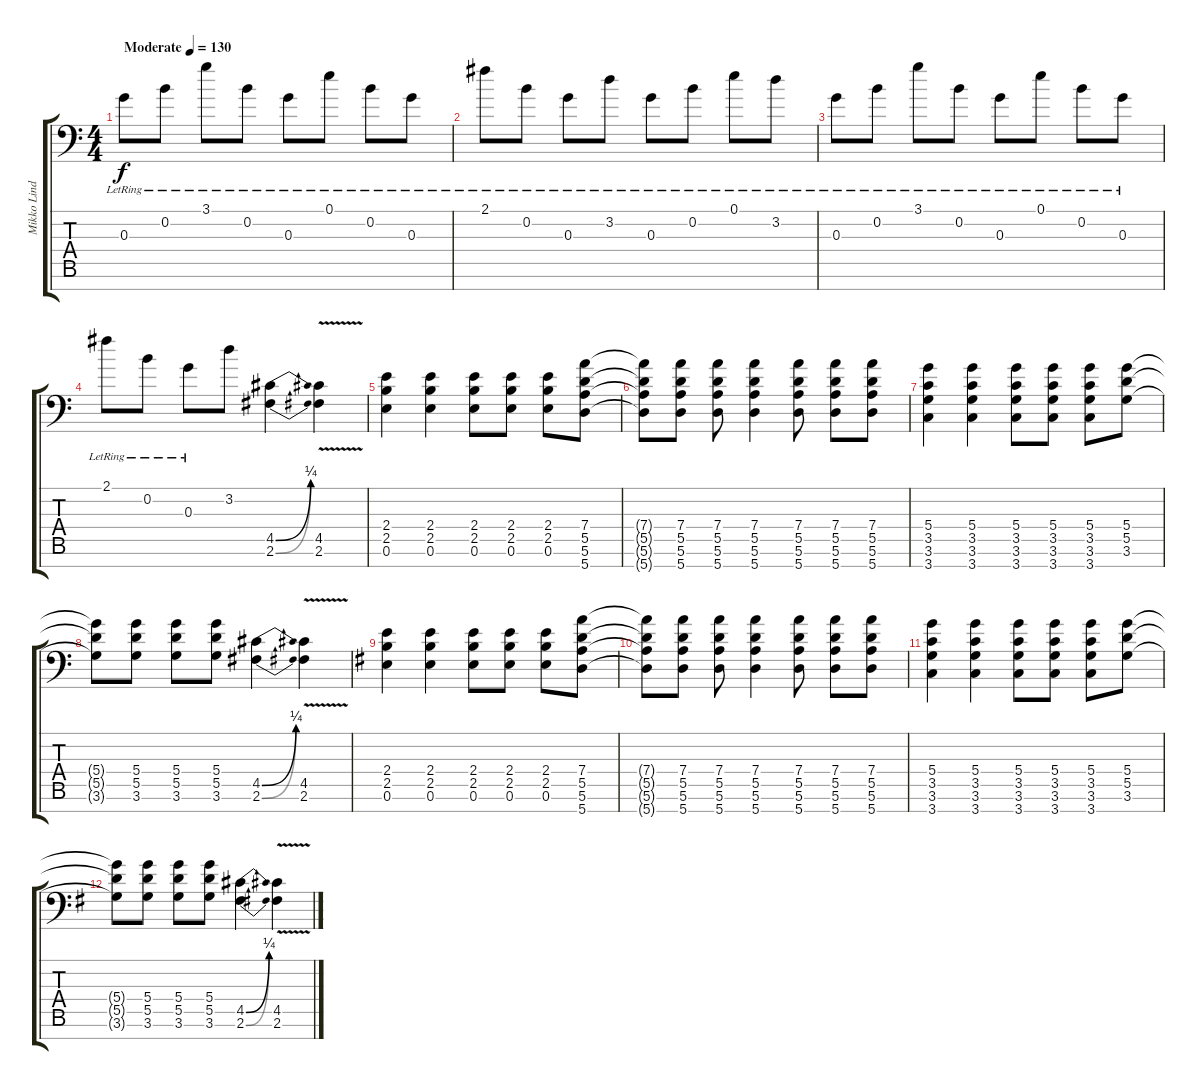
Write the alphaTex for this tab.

\track ("Mikko Lindström" "Mikko Lind") {instrument acousticguitarsteel}
\staff {score tabs}
\tuning (E4 B3 G3 D3 A2 E2 A1) {hide}
\ts (4 4)
\tempo (130 "Moderate")
\clef f4
\ks c
0.3{lr}.8{dy f instrument acousticguitarsteel} 0.2{lr}.8 3.1{lr}.8 0.2{lr}.8 0.3{lr}.8 0.1{lr}.8 0.2{lr}.8 0.3{lr}.8 |
2.1{lr}.8 0.2{lr}.8 0.3{lr}.8 3.2{lr}.8 0.3{lr}.8 0.2{lr}.8 0.1{lr}.8 3.2{lr}.8 |
0.3{lr}.8 0.2{lr}.8 3.1{lr}.8 0.2{lr}.8 0.3{lr}.8 0.1{lr}.8 0.2{lr}.8 0.3{lr}.8 |
2.1{lr}.8 0.2{lr}.8 0.3{lr}.8 3.2.8 (4.5{be (bend 0 0 60 1)} 2.6{be (bend 0 0 60 1)}).4{instrument distortionguitar} (4.5{v} 2.6{v}).4 |
(2.4 2.5 0.6).4 (2.4 2.5 0.6).4 (2.4 2.5 0.6).8 (2.4 2.5 0.6).8 (2.4 2.5 0.6).8 (7.4 5.5 5.6 5.7).8 |
(7.4{t} 5.5{t} 5.6{t} 5.7{t}).8 (7.4 5.5 5.6 5.7).8 (7.4 5.5 5.6 5.7).8 (7.4 5.5 5.6 5.7).4 (7.4 5.5 5.6 5.7).8 (7.4 5.5 5.6 5.7).8 (7.4 5.5 5.6 5.7).8 |
(5.4 3.5 3.6 3.7).4 (5.4 3.5 3.6 3.7).4 (5.4 3.5 3.6 3.7).8 (5.4 3.5 3.6 3.7).8 (5.4 3.5 3.6 3.7).8 (5.4 5.5 3.6).8 |
(5.4{t} 5.5{t} 3.6{t}).8 (5.4 5.5 3.6).8 (5.4 5.5 3.6).8 (5.4 5.5 3.6).8 (4.5{be (bend 0 0 60 1)} 2.6{be (bend 0 0 60 1)}).4 (4.5{v} 2.6{v}).4 |
\ks g
(2.4 2.5 0.6).4 (2.4 2.5 0.6).4 (2.4 2.5 0.6).8 (2.4 2.5 0.6).8 (2.4 2.5 0.6).8 (7.4 5.5 5.6 5.7).8 |
(7.4{t} 5.5{t} 5.6{t} 5.7{t}).8 (7.4 5.5 5.6 5.7).8 (7.4 5.5 5.6 5.7).8 (7.4 5.5 5.6 5.7).4 (7.4 5.5 5.6 5.7).8 (7.4 5.5 5.6 5.7).8 (7.4 5.5 5.6 5.7).8 |
(5.4 3.5 3.6 3.7).4 (5.4 3.5 3.6 3.7).4 (5.4 3.5 3.6 3.7).8 (5.4 3.5 3.6 3.7).8 (5.4 3.5 3.6 3.7).8 (5.4 5.5 3.6).8 |
(5.4{t} 5.5{t} 3.6{t}).8 (5.4 5.5 3.6).8 (5.4 5.5 3.6).8 (5.4 5.5 3.6).8 (4.5{be (bend 0 0 60 1)} 2.6{be (bend 0 0 60 1)}).4 (4.5{v} 2.6{v}).4
